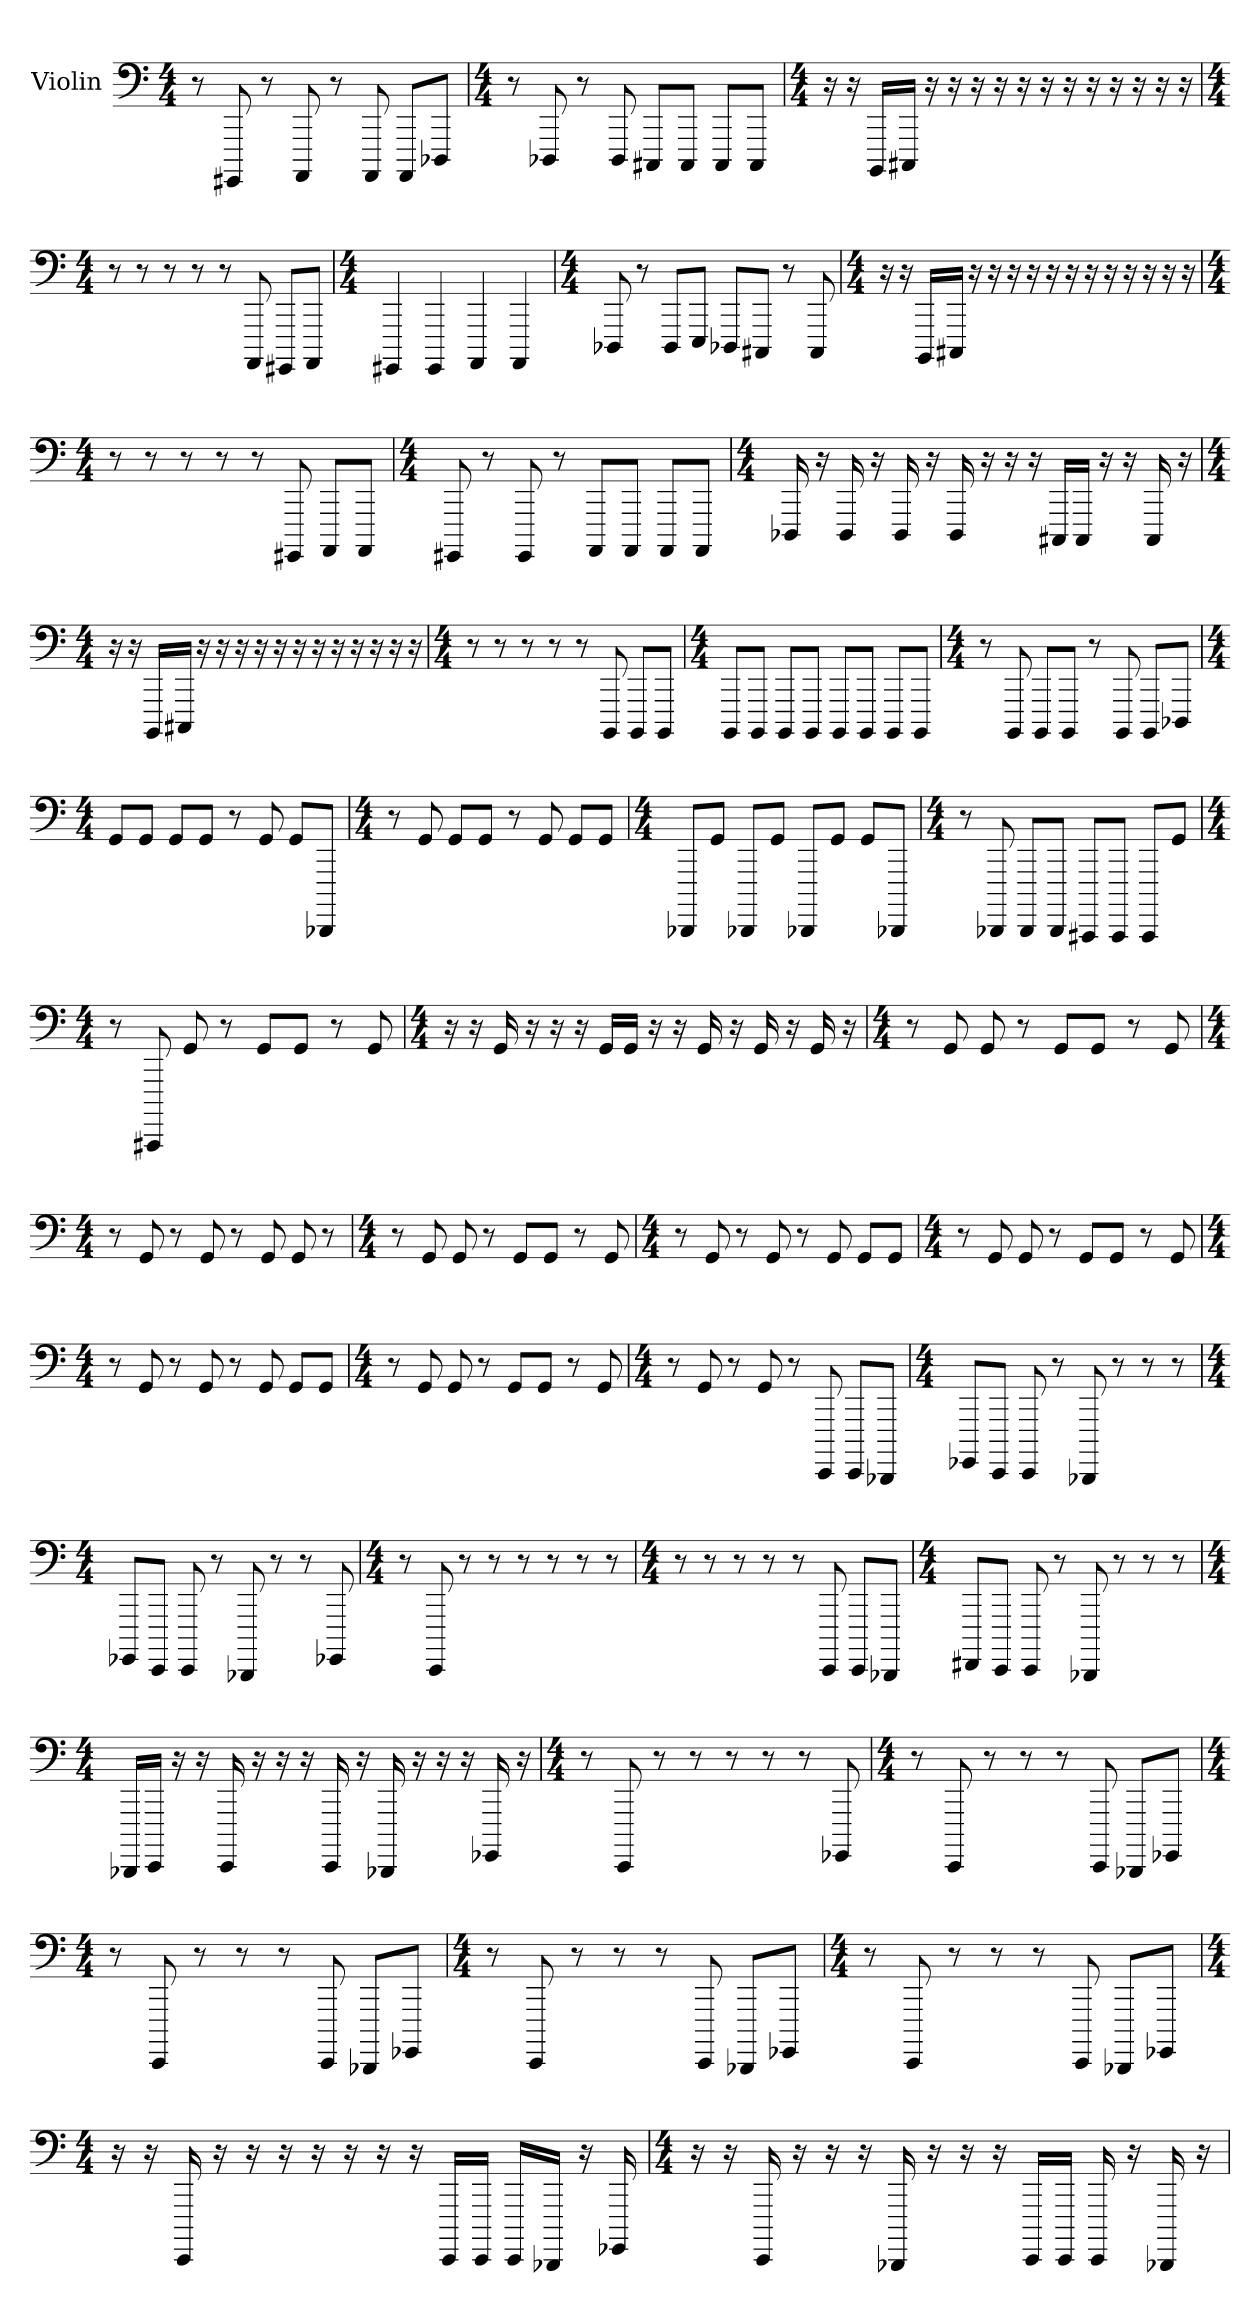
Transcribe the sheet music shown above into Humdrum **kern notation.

**kern
*part1
*staff1
*I"Violin
*I'Vln
*M4/4
=
8r
8GGGG#X
8r
8AAAA
8r
8AAAA
8AAAAL
8DDD-XJ
=
*M4/4
8r
8DDD-X
8r
8DDD-
8CCC#XL
8CCC#J
8CCC#L
8CCC#J
=
*M4/4
16r
16r
16BBBBLL
16CCC#XJJ
16r
16r
16r
16r
16r
16r
16r
16r
16r
16r
16r
16r
=
*M4/4
8r
8r
8r
8r
8r
8AAAA
8GGGG#XL
8AAAAJ
=
*M4/4
4GGGG#X
4GGGG#
4AAAA
4AAAA
=
*M4/4
8DDD-X
8r
8DDD-L
8EEEJ
8DDD-XL
8CCC#XJ
8r
8CCC#
=
*M4/4
16r
16r
16BBBBLL
16CCC#XJJ
16r
16r
16r
16r
16r
16r
16r
16r
16r
16r
16r
16r
=
*M4/4
8r
8r
8r
8r
8r
8GGGG#X
8AAAAL
8AAAAJ
=
*M4/4
8GGGG#X
8r
8GGGG#
8r
8AAAAL
8AAAAJ
8AAAAL
8AAAAJ
=
*M4/4
16DDD-X
16r
16DDD-
16r
16DDD-
16r
16DDD-
16r
16r
16r
16CCC#XLL
16CCC#JJ
16r
16r
16CCC#
16r
=
*M4/4
16r
16r
16BBBBLL
16CCC#XJJ
16r
16r
16r
16r
16r
16r
16r
16r
16r
16r
16r
16r
=
*M4/4
8r
8r
8r
8r
8r
8BBBB
8BBBBL
8BBBBJ
=
*M4/4
8BBBBL
8BBBBJ
8BBBBL
8BBBBJ
8BBBBL
8BBBBJ
8BBBBL
8BBBBJ
=
*M4/4
8r
8BBBB
8BBBBL
8BBBBJ
8r
8BBBB
8BBBBL
8DDD-XJ
=
*M4/4
8GGGGG#XL
8GGGGG#J
8GGGGG#L
8AAAAAJ
8r
8AAAAA
8AAAAAL
8DDDD-XJ
=
*M4/4
8r
8GGGGGG#X
8GGGGG#XL
8AAAAAJ
8r
8AAAAA
8AAAAAL
8AAAAAJ
=
*M4/4
8DDDD-XL
8BBBBBJ
8DDDD-XL
8BBBBBJ
8DDDD-XL
8BBBBBJ
8BBBBBL
8DDDD-XJ
=
*M4/4
8r
8DDDD-X
8DDDD-L
8DDDD-J
8CCCC#XL
8CCCC#J
8CCCC#L
8BBBBBJ
=
*M4/4
8r
8CCCC#X
8BBBBB
8r
8AAAAAL
8BBBBBJ
8r
8AAAAA
=
*M4/4
16r
16r
16BBBBB
16r
16r
16r
16GGGGG-XLL
16FFFFF#XJJ
16r
16r
16BBBBB
16r
16BBBBB
16r
16BBBBB
16r
=
*M4/4
8r
8BBBBB
8BBBBB
8r
8AAAAAL
8BBBBBJ
8r
8AAAAA
=
*M4/4
8r
8BBBBB
8r
8GGGGG-X
8r
8BBBBB
8BBBBB
8r
=
*M4/4
8r
8BBBBB
8BBBBB
8r
8AAAAAL
8BBBBBJ
8r
8AAAAA
=
*M4/4
8r
8BBBBB
8r
8GGGGG-X
8r
8BBBBB
8BBBBBL
8AAAAAJ
=
*M4/4
8r
8BBBBB
8BBBBB
8r
8AAAAAL
8BBBBBJ
8r
8AAAAA
=
*M4/4
8r
8BBBBB
8r
8GGGGG-X
8r
8BBBBB
8BBBBBL
8BBBBBJ
=
*M4/4
8r
8BBBBB
8BBBBB
8r
8AAAAAL
8BBBBBJ
8r
8AAAAA
=
*M4/4
8r
8BBBBB
8r
8GGGGG-X
8r
8EEEE
8EEEEL
8DDDD-XJ
=
*M4/4
8GGGG-XL
8EEEEJ
8EEEE
8r
8DDDD-X
8r
8r
8r
=
*M4/4
8GGGG-XL
8EEEEJ
8EEEE
8r
8DDDD-X
8r
8r
8GGGG-X
=
*M4/4
8r
8EEEE
8r
8r
8r
8r
8r
8r
=
*M4/4
8r
8r
8r
8r
8r
8EEEE
8EEEEL
8DDDD-XJ
=
*M4/4
8FFFF#XL
8EEEEJ
8EEEE
8r
8DDDD-X
8r
8r
8r
=
*M4/4
16DDDD-XLL
16EEEEJJ
16r
16r
16EEEE
16r
16r
16r
16EEEE
16r
16DDDD-X
16r
16r
16r
16GGGG-X
16r
=
*M4/4
8r
8EEEE
8r
8r
8r
8r
8r
8GGGG-X
=
*M4/4
8r
8EEEE
8r
8r
8r
8EEEE
8DDDD-XL
8GGGG-XJ
=
*M4/4
8r
8EEEE
8r
8r
8r
8EEEE
8DDDD-XL
8GGGG-XJ
=
*M4/4
8r
8EEEE
8r
8r
8r
8EEEE
8DDDD-XL
8GGGG-XJ
=
*M4/4
8r
8EEEE
8r
8r
8r
8EEEE
8DDDD-XL
8GGGG-XJ
=
*M4/4
16r
16r
16EEEE
16r
16r
16r
16r
16r
16r
16r
16EEEELL
16EEEEJJ
16EEEELL
16DDDD-XJJ
16r
16GGGG-X
=
*M4/4
16r
16r
16EEEE
16r
16r
16r
16DDDD-X
16r
16r
16r
16EEEELL
16EEEEJJ
16EEEE
16r
16DDDD-X
16r
=
*-
